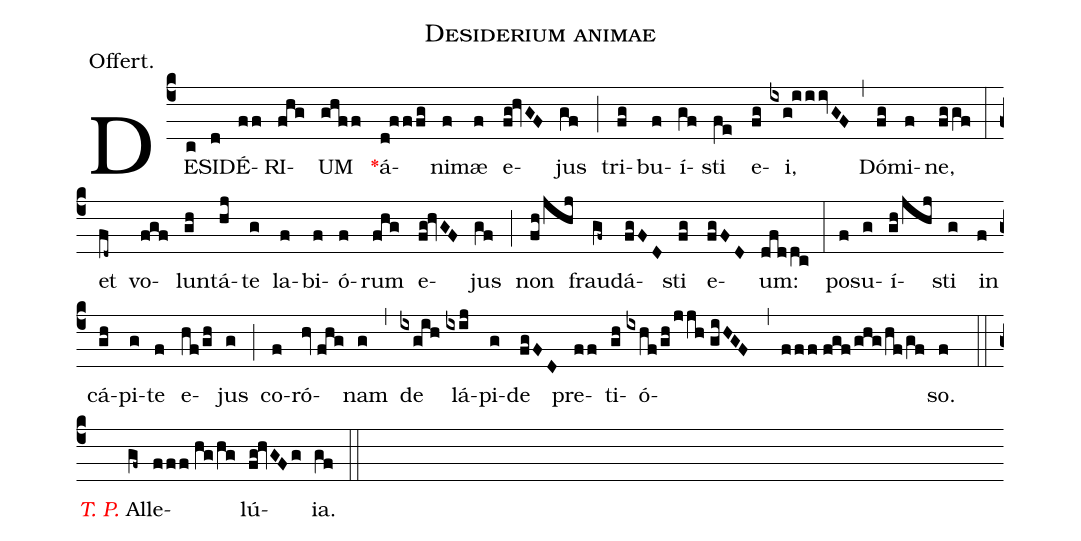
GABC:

name:Desiderium animae;
annotation:Offert.;
mode:VI.;
office-part:Offertory;
%%
(c4) DE(c)SI(d)DÉ(ff)RI(fhg)UM(ghff) <v>\red{*}</v>á(d!fffg)ni(f)mæ(f) e(fg!hvGF)jus(gf) (;) tri(fg)bu(f)í(gf)sti(fe) e(fg)i,(ixg!iiivGF) (,) Dó(fg)mi(f)ne,(fggf) (:) et(fd~) vo(fgf)lun(gh)tá(hj)te(g) la(f)bi(f)ó(f)rum(fhg) e(fg!hvGF)jus(gf) (;) non(fh/jhj) frau(gf~)dá(fgFD)sti(fg) e(fgFD)um:(dfddc) (:) po(f)su(g)í(gh/jhj)sti(g) in(f) cá(gh)pi(g)te(f) e(hf/gh)jus(g) (;) co(f)ró(hv//fhg)nam(g) (,) de(ixgih) lá(ixij)pi(g)de(fgFD) pre(ff)ti(gh)ó(ixhf/gh/jjh//giHGF//,fff//fgf/ghg/hf/gf)so.(f) (::) <v>\redit{T. P.}</v> Al(gf~)le(fff//hg/hg)lú(fg!hvGFg)ia.(gf) (::)
